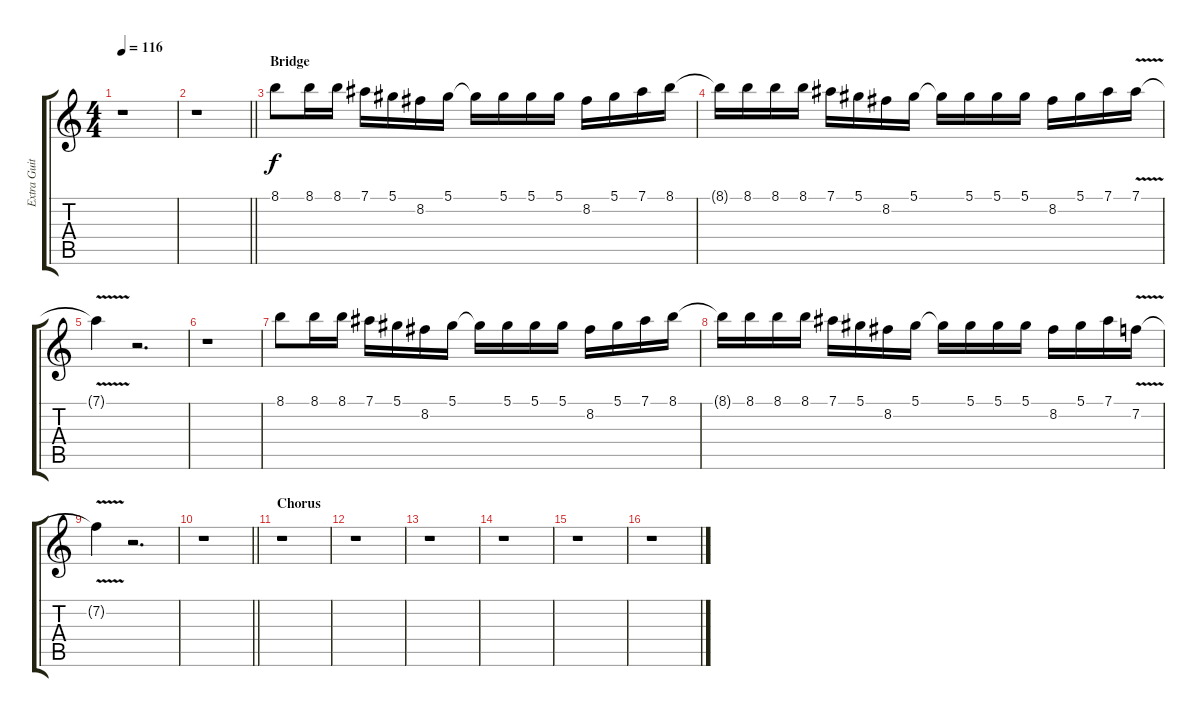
\track ("Extra Guitar" "Extra Guit") {instrument distortionguitar}
\staff {score tabs}
\tuning (Eb4 Bb3 Gb3 Db3 Ab2 Eb2) {hide}
\ts (4 4)
\tempo 116
\clef g2
\ks c
r.1{dy f} |
\barLineRight lightlight
r.1 |
\section ("" "Bridge")
8.1.8 8.1.16 8.1.16 7.1.16 5.1.16 8.2.16 5.1.16 5.1{t}.16 5.1.16 5.1.16 5.1.16 8.2.16 5.1.16 7.1.16 8.1.16 |
8.1{t}.16 8.1.16 8.1.16 8.1.16 7.1.16 5.1.16 8.2.16 5.1.16 5.1{t}.16 5.1.16 5.1.16 5.1.16 8.2.16 5.1.16 7.1.16 7.1{v}.16 |
7.1{t}.4 r.2{d} |
r.1 |
8.1.8 8.1.16 8.1.16 7.1.16 5.1.16 8.2.16 5.1.16 5.1{t}.16 5.1.16 5.1.16 5.1.16 8.2.16 5.1.16 7.1.16 8.1.16 |
8.1{t}.16 8.1.16 8.1.16 8.1.16 7.1.16 5.1.16 8.2.16 5.1.16 5.1{t}.16 5.1.16 5.1.16 5.1.16 8.2.16 5.1.16 7.1.16 7.2{v}.16 |
7.2{t}.4 r.2{d} |
\barLineRight lightlight
r.1 |
\section ("" "Chorus")
r.1 |
r.1 |
r.1 |
r.1 |
r.1 |
r.1
